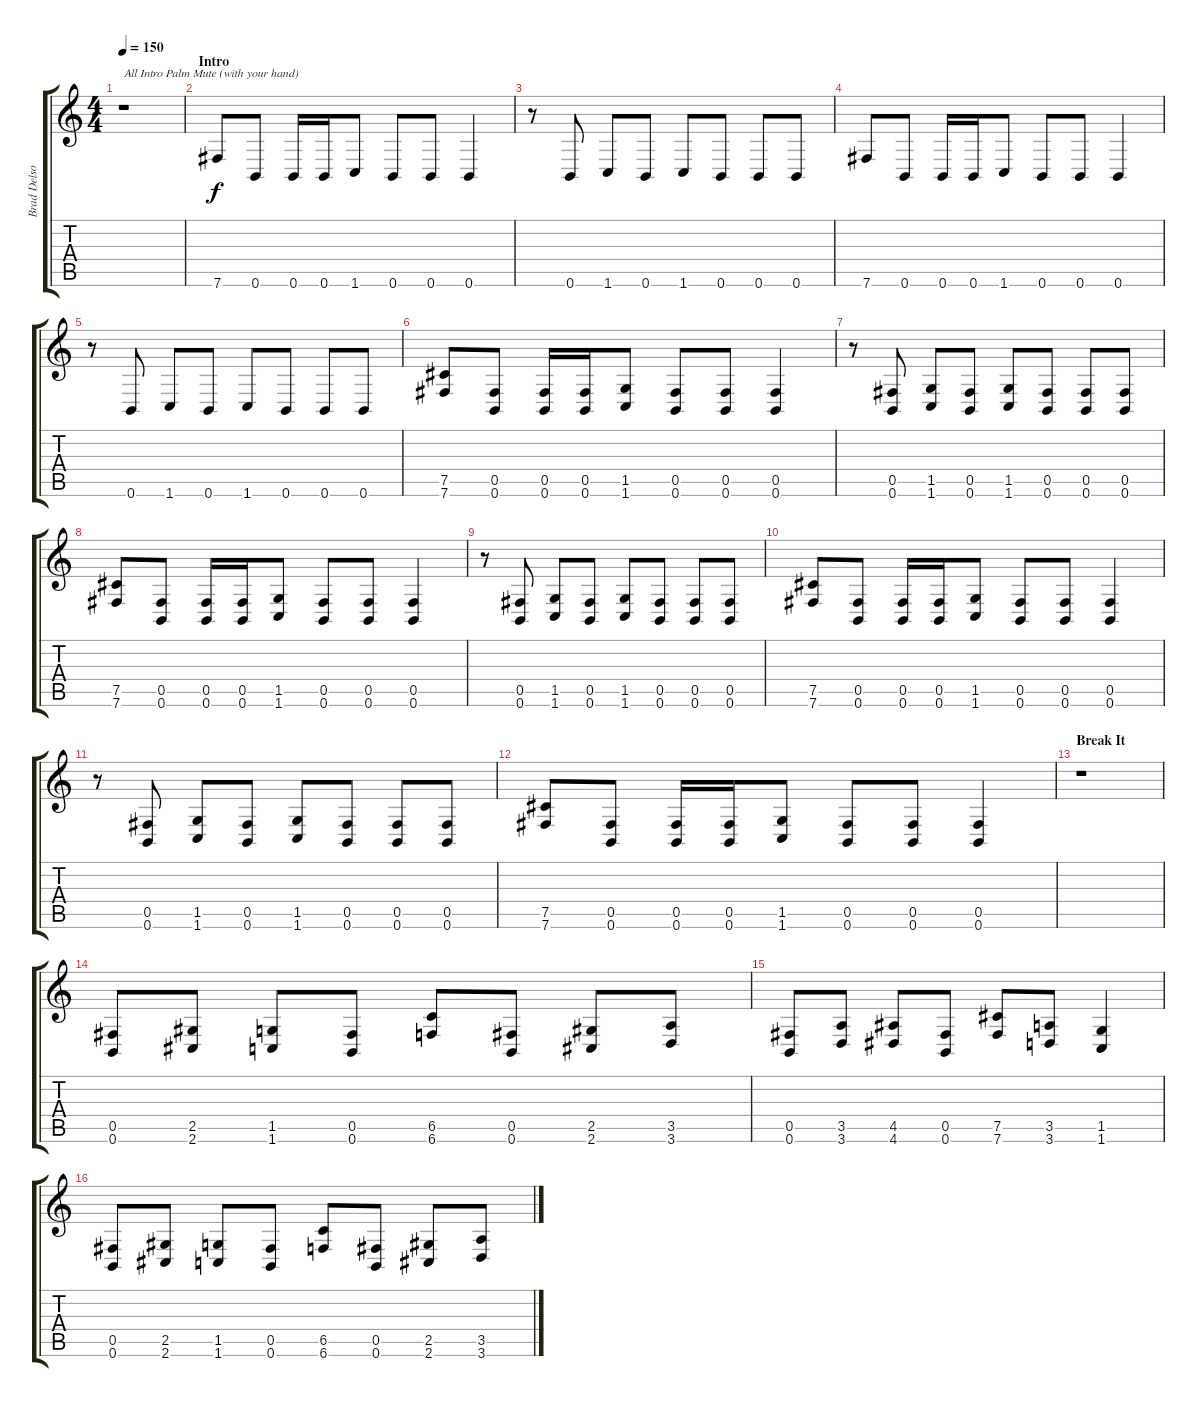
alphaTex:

\track ("Brad Delson" "Brad Delso") {instrument distortionguitar}
\staff {score tabs}
\tuning (Db4 Ab3 E3 B2 Gb2 B1) {hide}
\ts (4 4)
\tempo 150
\clef g2
\ks c
r.1{txt "All Intro Palm Mute (with your hand)" dy f instrument distortionguitar} |
\section ("" "Intro")
7.6.8 0.6.8 0.6.16 0.6.16 1.6.8 0.6.8 0.6.8 0.6.4 |
r.8 0.6.8 1.6.8 0.6.8 1.6.8 0.6.8 0.6.8 0.6.8 |
7.6.8 0.6.8 0.6.16 0.6.16 1.6.8 0.6.8 0.6.8 0.6.4 |
r.8 0.6.8 1.6.8 0.6.8 1.6.8 0.6.8 0.6.8 0.6.8 |
(7.5 7.6).8 (0.5 0.6).8 (0.5 0.6).16 (0.5 0.6).16 (1.5 1.6).8 (0.5 0.6).8 (0.5 0.6).8 (0.5 0.6).4 |
r.8 (0.5 0.6).8 (1.5 1.6).8 (0.5 0.6).8 (1.5 1.6).8 (0.5 0.6).8 (0.5 0.6).8 (0.5 0.6).8 |
(7.5 7.6).8 (0.5 0.6).8 (0.5 0.6).16 (0.5 0.6).16 (1.5 1.6).8 (0.5 0.6).8 (0.5 0.6).8 (0.5 0.6).4 |
r.8 (0.5 0.6).8 (1.5 1.6).8 (0.5 0.6).8 (1.5 1.6).8 (0.5 0.6).8 (0.5 0.6).8 (0.5 0.6).8 |
(7.5 7.6).8 (0.5 0.6).8 (0.5 0.6).16 (0.5 0.6).16 (1.5 1.6).8 (0.5 0.6).8 (0.5 0.6).8 (0.5 0.6).4 |
r.8 (0.5 0.6).8 (1.5 1.6).8 (0.5 0.6).8 (1.5 1.6).8 (0.5 0.6).8 (0.5 0.6).8 (0.5 0.6).8 |
(7.5 7.6).8 (0.5 0.6).8 (0.5 0.6).16 (0.5 0.6).16 (1.5 1.6).8 (0.5 0.6).8 (0.5 0.6).8 (0.5 0.6).4 |
\section ("" "Break It")
r.1 |
(0.5 0.6).8 (2.5 2.6).8 (1.5 1.6).8 (0.5 0.6).8 (6.5 6.6).8 (0.5 0.6).8 (2.5 2.6).8 (3.5 3.6).8 |
(0.5 0.6).8 (3.5 3.6).8 (4.5 4.6).8 (0.5 0.6).8 (7.5 7.6).8 (3.5 3.6).8 (1.5 1.6).4 |
(0.5 0.6).8 (2.5 2.6).8 (1.5 1.6).8 (0.5 0.6).8 (6.5 6.6).8 (0.5 0.6).8 (2.5 2.6).8 (3.5 3.6).8
